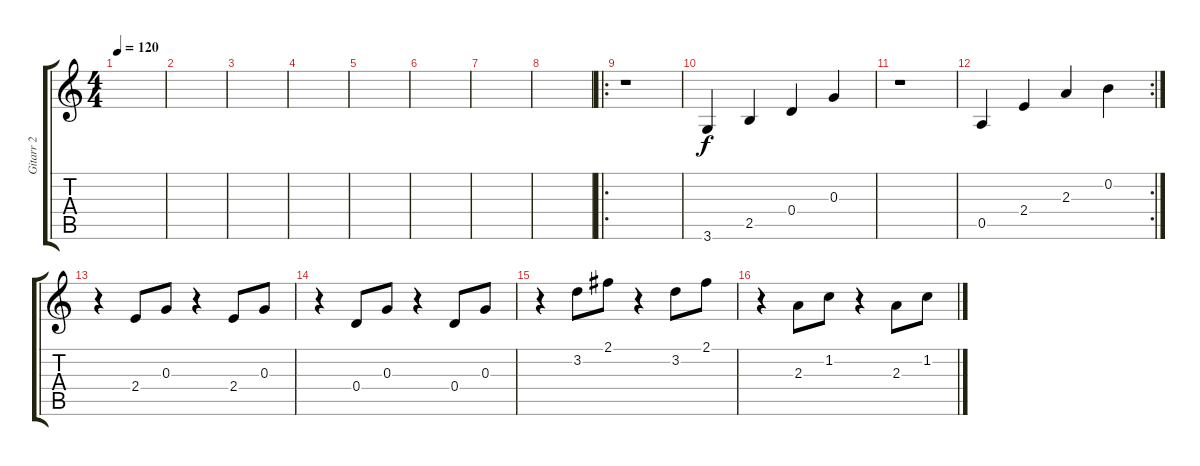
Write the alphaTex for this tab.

\track ("Gitarr 2" "Gitarr 2") {instrument overdrivenguitar}
\staff {score tabs}
\tuning (E4 B3 G3 D3 A2 E2) {hide}
\ts (4 4)
\tempo 120
\clef g2
\ks c
|
|
|
|
|
|
|
|
\ro
r.1 |
3.6.4{balance 16} 2.5.4 0.4.4 0.3.4 |
r.1 |
\rc 2
0.5.4 2.4.4 2.3.4 0.2.4 |
r.4 2.4.8 0.3.8 r.4 2.4.8 0.3.8 |
r.4 0.4.8 0.3.8 r.4 0.4.8 0.3.8 |
r.4 3.2.8 2.1.8 r.4 3.2.8 2.1.8 |
r.4 2.3.8 1.2.8 r.4 2.3.8 1.2.8
